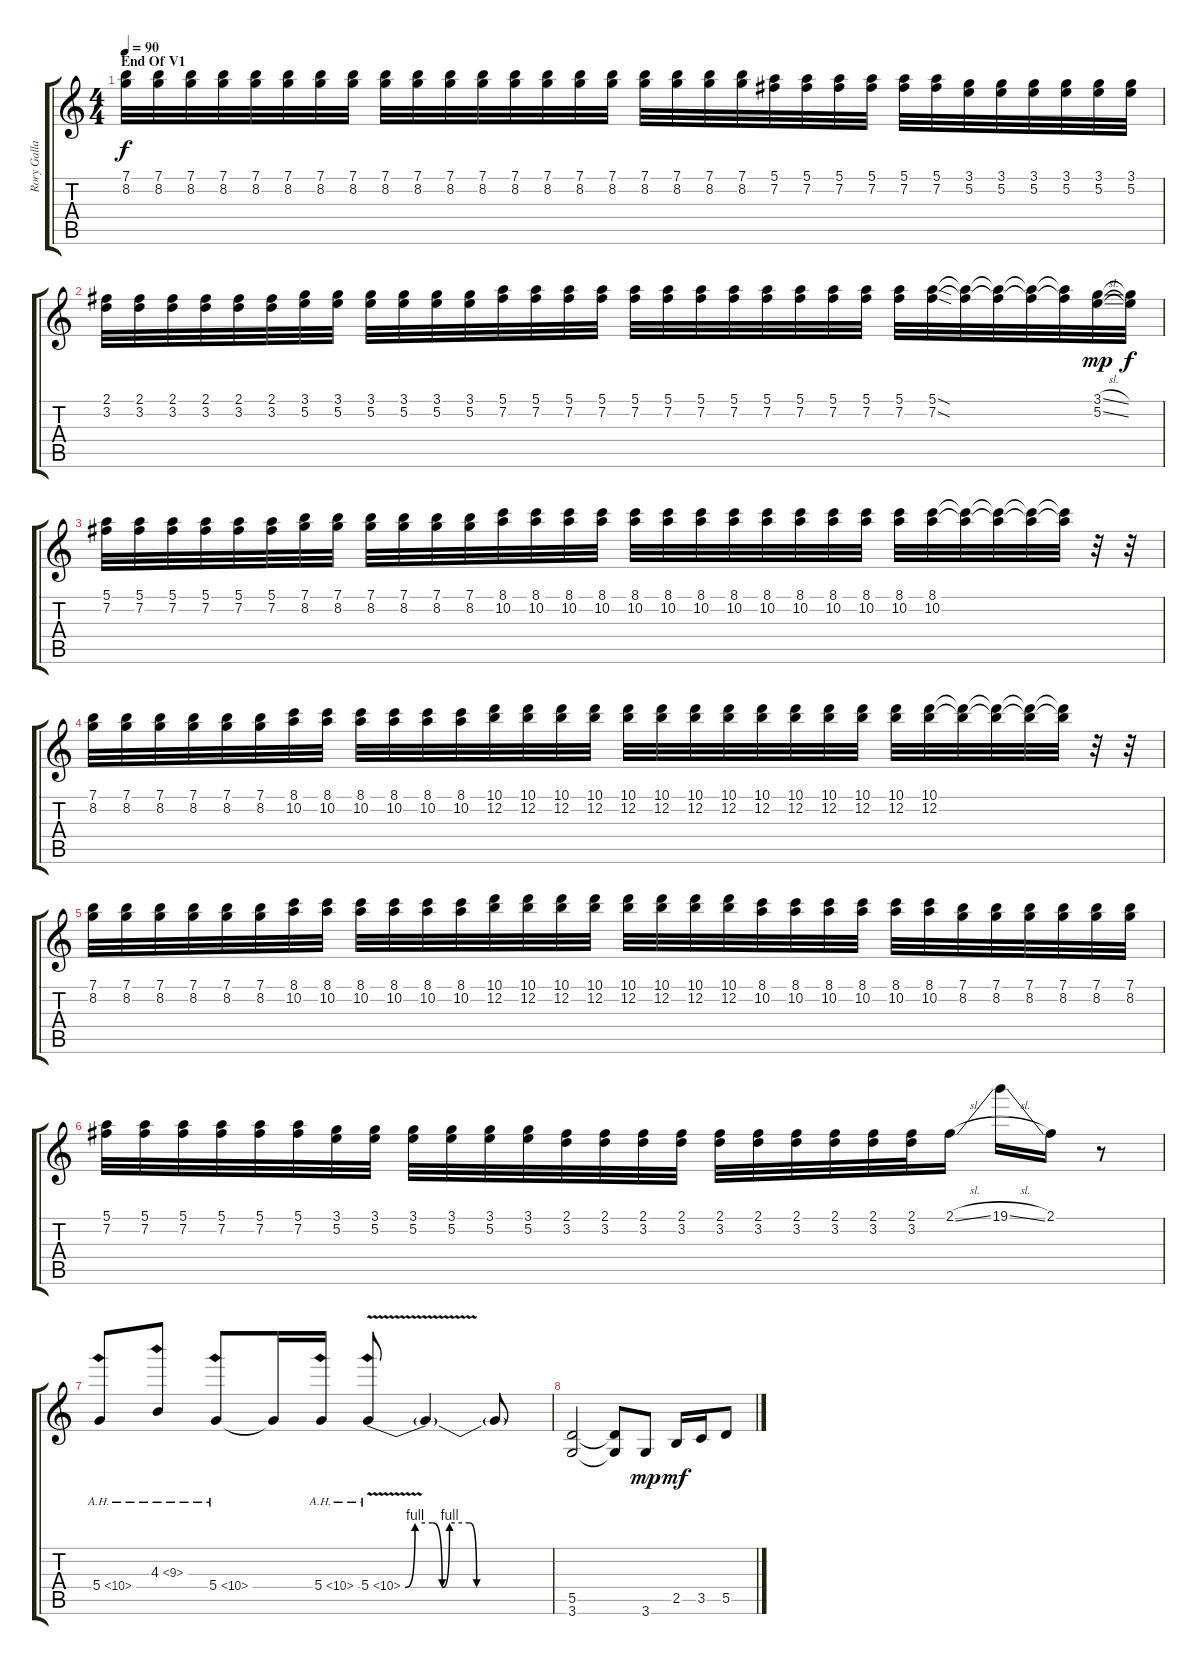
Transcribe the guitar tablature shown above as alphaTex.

\track ("Rory Gallagher" "Rory Galla") {instrument overdrivenguitar}
\staff {score tabs}
\tuning (E4 B3 G3 D3 A2 E2) {hide}
\ts (4 4)
\section ("" "End Of V1")
\tempo 90
\clef g2
\ks c
(7.1 8.2).32{dy f} (7.1 8.2).32 (7.1 8.2).32 (7.1 8.2).32 (7.1 8.2).32 (7.1 8.2).32 (7.1 8.2).32 (7.1 8.2).32 (7.1 8.2).32 (7.1 8.2).32 (7.1 8.2).32 (7.1 8.2).32 (7.1 8.2).32 (7.1 8.2).32 (7.1 8.2).32 (7.1 8.2).32 (7.1 8.2).32 (7.1 8.2).32 (7.1 8.2).32 (7.1 8.2).32 (5.1 7.2).32 (5.1 7.2).32 (5.1 7.2).32 (5.1 7.2).32 (5.1 7.2).32 (5.1 7.2).32 (3.1 5.2).32 (3.1 5.2).32 (3.1 5.2).32 (3.1 5.2).32 (3.1 5.2).32 (3.1 5.2).32 |
(2.1 3.2).32 (2.1 3.2).32 (2.1 3.2).32 (2.1 3.2).32 (2.1 3.2).32 (2.1 3.2).32 (3.1 5.2).32 (3.1 5.2).32 (3.1 5.2).32 (3.1 5.2).32 (3.1 5.2).32 (3.1 5.2).32 (5.1 7.2).32 (5.1 7.2).32 (5.1 7.2).32 (5.1 7.2).32 (5.1 7.2).32 (5.1 7.2).32 (5.1 7.2).32 (5.1 7.2).32 (5.1 7.2).32 (5.1 7.2).32 (5.1 7.2).32 (5.1 7.2).32 (5.1 7.2).32 (5.1{sod} 7.2{sod}).32 (5.1{t} 7.2{t}).32 (5.1{t} 7.2{t}).32 (5.1{t} 7.2{t}).32 (5.1{t} 7.2{t}).32 (3.1{sl} 5.2{sl}).32{dy mp} (3.1{t} 5.2{t}).32{dy f} |
(5.1 7.2).32 (5.1 7.2).32 (5.1 7.2).32 (5.1 7.2).32 (5.1 7.2).32 (5.1 7.2).32 (7.1 8.2).32 (7.1 8.2).32 (7.1 8.2).32 (7.1 8.2).32 (7.1 8.2).32 (7.1 8.2).32 (8.1 10.2).32 (8.1 10.2).32 (8.1 10.2).32 (8.1 10.2).32 (8.1 10.2).32 (8.1 10.2).32 (8.1 10.2).32 (8.1 10.2).32 (8.1 10.2).32 (8.1 10.2).32 (8.1 10.2).32 (8.1 10.2).32 (8.1 10.2).32 (8.1 10.2).32 (8.1{t} 10.2{t}).32 (8.1{t} 10.2{t}).32 (8.1{t} 10.2{t}).32 (8.1{t} 10.2{t}).32 r.32 r.32 |
(7.1 8.2).32 (7.1 8.2).32 (7.1 8.2).32 (7.1 8.2).32 (7.1 8.2).32 (7.1 8.2).32 (8.1 10.2).32 (8.1 10.2).32 (8.1 10.2).32 (8.1 10.2).32 (8.1 10.2).32 (8.1 10.2).32 (10.1 12.2).32 (10.1 12.2).32 (10.1 12.2).32 (10.1 12.2).32 (10.1 12.2).32 (10.1 12.2).32 (10.1 12.2).32 (10.1 12.2).32 (10.1 12.2).32 (10.1 12.2).32 (10.1 12.2).32 (10.1 12.2).32 (10.1 12.2).32 (10.1 12.2).32 (10.1{t} 12.2{t}).32 (10.1{t} 12.2{t}).32 (10.1{t} 12.2{t}).32 (10.1{t} 12.2{t}).32 r.32 r.32 |
(7.1 8.2).32 (7.1 8.2).32 (7.1 8.2).32 (7.1 8.2).32 (7.1 8.2).32 (7.1 8.2).32 (8.1 10.2).32 (8.1 10.2).32 (8.1 10.2).32 (8.1 10.2).32 (8.1 10.2).32 (8.1 10.2).32 (10.1 12.2).32 (10.1 12.2).32 (10.1 12.2).32 (10.1 12.2).32 (10.1 12.2).32 (10.1 12.2).32 (10.1 12.2).32 (10.1 12.2).32 (8.1 10.2).32 (8.1 10.2).32 (8.1 10.2).32 (8.1 10.2).32 (8.1 10.2).32 (8.1 10.2).32 (7.1 8.2).32 (7.1 8.2).32 (7.1 8.2).32 (7.1 8.2).32 (7.1 8.2).32 (7.1 8.2).32 |
(5.1 7.2).32 (5.1 7.2).32 (5.1 7.2).32 (5.1 7.2).32 (5.1 7.2).32 (5.1 7.2).32 (3.1 5.2).32 (3.1 5.2).32 (3.1 5.2).32 (3.1 5.2).32 (3.1 5.2).32 (3.1 5.2).32 (2.1 3.2).32 (2.1 3.2).32 (2.1 3.2).32 (2.1 3.2).32 (2.1 3.2).32 (2.1 3.2).32 (2.1 3.2).32 (2.1 3.2).32 (2.1 3.2).32 (2.1 3.2).32 2.1{sl}.16 19.1{sl}.16 2.1.16 r.8 |
5.4{ah 5}.8 4.3{ah 5}.8 5.4{ah 5}.8 5.4{t}.16 5.4{ah 5}.16 5.4{be (custom 0 0 4 4 11 4 15 0 18 4 26 4 29 0 60 0) ah 5 v}.8 5.4{t}.4 5.4{t}.8 |
(5.5 3.6).2 (5.5{t} 3.6{t}).8 3.6.8{dy mp} 2.5.16{dy mf} 3.5.16 5.5.8
